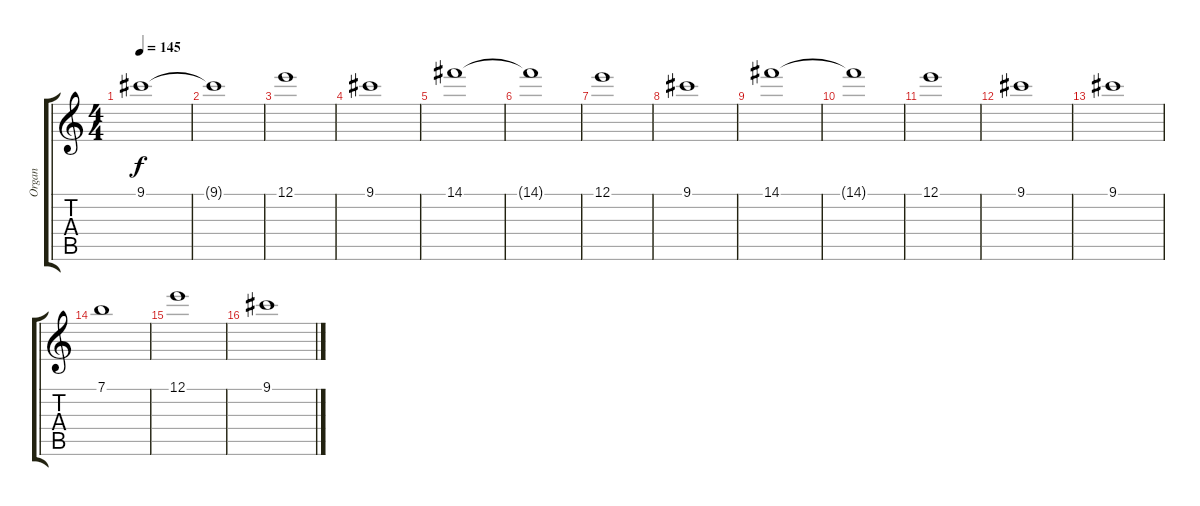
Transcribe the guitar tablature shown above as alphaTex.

\track ("Organ" "Organ") {instrument churchorgan}
\staff {score tabs}
\tuning (E5 B4 G4 D4 A3 E3) {hide}
\ts (4 4)
\tempo 145
\clef g2
\ks c
9.1.1{dy f} |
9.1{t}.1 |
12.1.1 |
9.1.1 |
14.1.1 |
14.1{t}.1 |
12.1.1 |
9.1.1 |
14.1.1 |
14.1{t}.1 |
12.1.1 |
9.1.1 |
9.1.1 |
7.1.1 |
12.1.1 |
9.1.1
